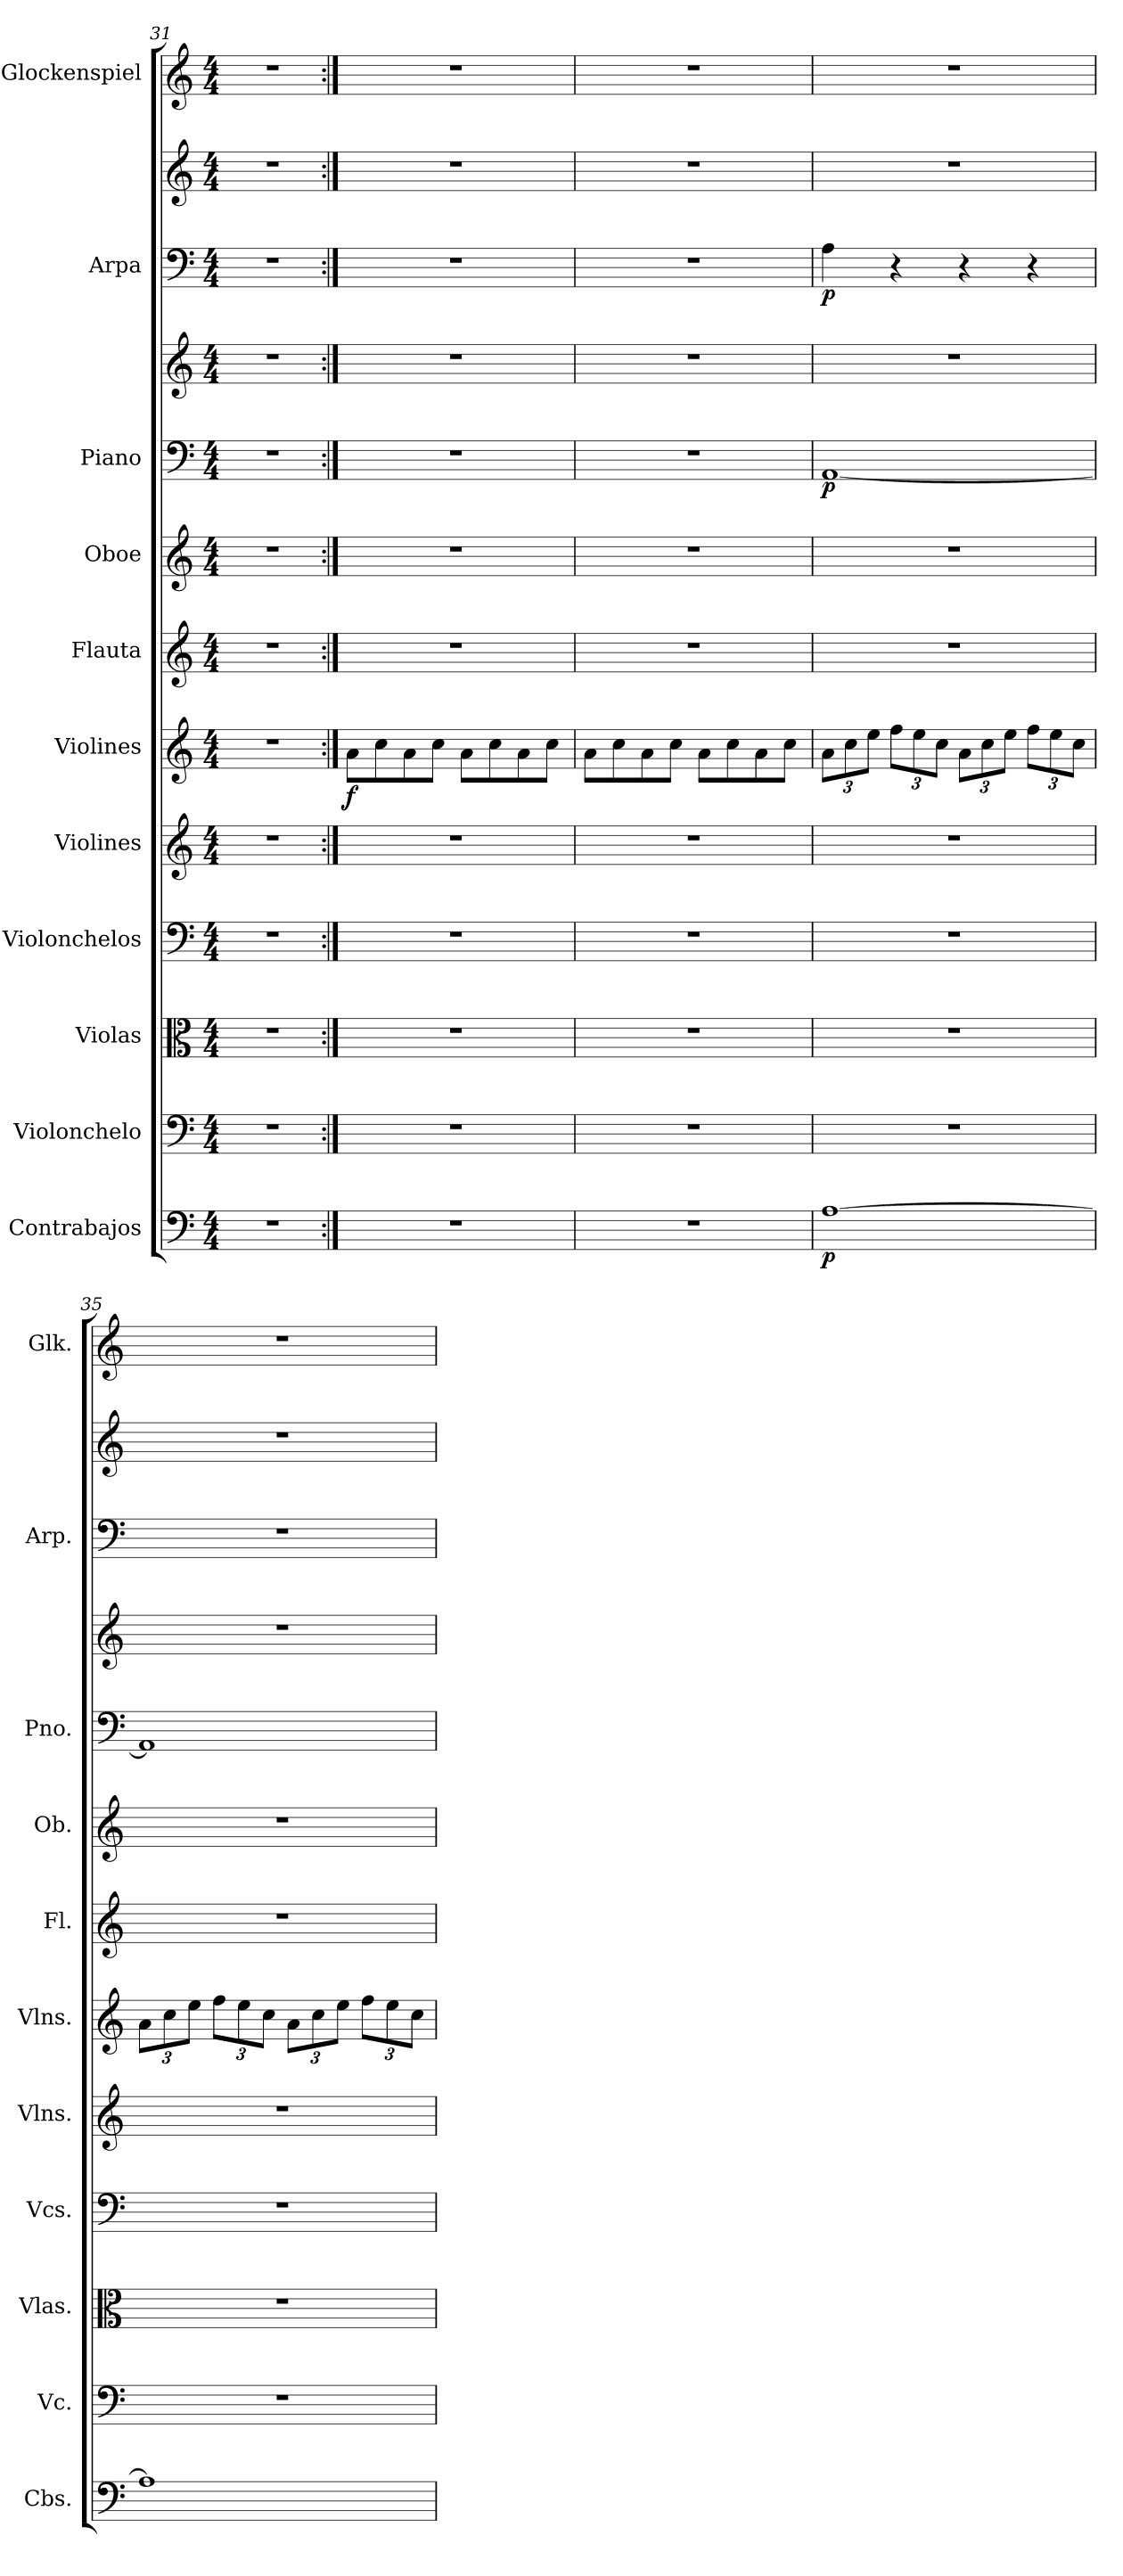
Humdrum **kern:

**kern	**dynam	**kern	**kern	**kern	**kern	**kern	**dynam	**kern	**kern	**kern	**kern	**dynam	**kern	**kern	**dynam	**kern
*part11	*part11	*part10	*part9	*part8	*part7	*part6	*part6	*part5	*part4	*part3	*part3	*part3	*part2	*part2	*part2	*part1
*staff13	*staff13	*staff12	*staff11	*staff10	*staff9	*staff8	*staff8	*staff7	*staff6	*staff5	*staff4	*staff4/5	*staff3	*staff2	*staff2/3	*staff1
*I"Contrabajos	*	*I"Violonchelo	*I"Violas	*I"Violonchelos	*I"Violines	*I"Violines	*	*I"Flauta	*I"Oboe	*I"Piano	*	*	*I"Arpa	*	*	*I"Glockenspiel
*I'Cbs.	*	*I'Vc.	*I'Vlas.	*I'Vcs.	*I'Vlns.	*I'Vlns.	*	*I'Fl.	*I'Ob.	*I'Pno.	*	*	*I'Arp.	*	*	*I'Glk.
*clefF4	*	*clefF4	*clefC3	*clefF4	*clefG2	*clefG2	*	*clefG2	*clefG2	*clefF4	*clefG2	*	*clefF4	*clefG2	*	*clefG2
*ITrd7c12	*	*	*	*	*	*	*	*	*	*	*	*	*	*	*	*ITrd-14c-24
*k[]	*	*k[]	*k[]	*k[]	*k[]	*k[]	*	*k[]	*k[]	*k[]	*k[]	*	*k[]	*k[]	*	*k[]
*M4/4	*	*M4/4	*M4/4	*M4/4	*M4/4	*M4/4	*	*M4/4	*M4/4	*M4/4	*M4/4	*	*M4/4	*M4/4	*	*M4/4
=31	=31	=31	=31	=31	=31	=31	=31	=31	=31	=31	=31	=31	=31	=31	=31	=31
1r	.	1r	1r	1r	1r	1r	.	1r	1r	1r	1r	.	1r	1r	.	1r
=32:|!	=32:|!	=32:|!	=32:|!	=32:|!	=32:|!	=32:|!	=32:|!	=32:|!	=32:|!	=32:|!	=32:|!	=32:|!	=32:|!	=32:|!	=32:|!	=32:|!
!	!	!	!	!	!	!	!LO:DY:b	!	!	!	!	!	!	!	!	!
1r	.	1r	1r	1r	1r	8a\L	f	1r	1r	1r	1r	.	1r	1r	.	1r
.	.	.	.	.	.	8cc\	.	.	.	.	.	.	.	.	.	.
.	.	.	.	.	.	8a\	.	.	.	.	.	.	.	.	.	.
.	.	.	.	.	.	8cc\J	.	.	.	.	.	.	.	.	.	.
.	.	.	.	.	.	8a\L	.	.	.	.	.	.	.	.	.	.
.	.	.	.	.	.	8cc\	.	.	.	.	.	.	.	.	.	.
.	.	.	.	.	.	8a\	.	.	.	.	.	.	.	.	.	.
.	.	.	.	.	.	8cc\J	.	.	.	.	.	.	.	.	.	.
!!LO:PB:g=z
=33	=33	=33	=33	=33	=33	=33	=33	=33	=33	=33	=33	=33	=33	=33	=33	=33
1r	.	1r	1r	1r	1r	8a\L	.	1r	1r	1r	1r	.	1r	1r	.	1r
.	.	.	.	.	.	8cc\	.	.	.	.	.	.	.	.	.	.
.	.	.	.	.	.	8a\	.	.	.	.	.	.	.	.	.	.
.	.	.	.	.	.	8cc\J	.	.	.	.	.	.	.	.	.	.
.	.	.	.	.	.	8a\L	.	.	.	.	.	.	.	.	.	.
.	.	.	.	.	.	8cc\	.	.	.	.	.	.	.	.	.	.
.	.	.	.	.	.	8a\	.	.	.	.	.	.	.	.	.	.
.	.	.	.	.	.	8cc\J	.	.	.	.	.	.	.	.	.	.
=34	=34	=34	=34	=34	=34	=34	=34	=34	=34	=34	=34	=34	=34	=34	=34	=34
*	*	*	*	*	*	*Xbrackettup	*	*	*	*	*	*	*	*	*	*
!	!LO:DY:b	!	!	!	!	!	!	!	!	!	!	!LO:DY:b=2	!	!	!LO:DY:b=2	!
[1AA	p	1r	1r	1r	1r	12a\L	.	1r	1r	[1AA	1r	p	4A\	1r	p	1r
.	.	.	.	.	.	12cc\	.	.	.	.	.	.	.	.	.	.
.	.	.	.	.	.	12ee\J	.	.	.	.	.	.	.	.	.	.
.	.	.	.	.	.	12ff\L	.	.	.	.	.	.	4r	.	.	.
.	.	.	.	.	.	12ee\	.	.	.	.	.	.	.	.	.	.
.	.	.	.	.	.	12cc\J	.	.	.	.	.	.	.	.	.	.
.	.	.	.	.	.	12a\L	.	.	.	.	.	.	4r	.	.	.
.	.	.	.	.	.	12cc\	.	.	.	.	.	.	.	.	.	.
.	.	.	.	.	.	12ee\J	.	.	.	.	.	.	.	.	.	.
.	.	.	.	.	.	12ff\L	.	.	.	.	.	.	4r	.	.	.
.	.	.	.	.	.	12ee\	.	.	.	.	.	.	.	.	.	.
.	.	.	.	.	.	12cc\J	.	.	.	.	.	.	.	.	.	.
=35	=35	=35	=35	=35	=35	=35	=35	=35	=35	=35	=35	=35	=35	=35	=35	=35
1AA]	.	1r	1r	1r	1r	12a\L	.	1r	1r	1AA]	1r	.	1r	1r	.	1r
.	.	.	.	.	.	12cc\	.	.	.	.	.	.	.	.	.	.
.	.	.	.	.	.	12ee\J	.	.	.	.	.	.	.	.	.	.
.	.	.	.	.	.	12ff\L	.	.	.	.	.	.	.	.	.	.
.	.	.	.	.	.	12ee\	.	.	.	.	.	.	.	.	.	.
.	.	.	.	.	.	12cc\J	.	.	.	.	.	.	.	.	.	.
.	.	.	.	.	.	12a\L	.	.	.	.	.	.	.	.	.	.
.	.	.	.	.	.	12cc\	.	.	.	.	.	.	.	.	.	.
.	.	.	.	.	.	12ee\J	.	.	.	.	.	.	.	.	.	.
.	.	.	.	.	.	12ff\L	.	.	.	.	.	.	.	.	.	.
.	.	.	.	.	.	12ee\	.	.	.	.	.	.	.	.	.	.
.	.	.	.	.	.	12cc\J	.	.	.	.	.	.	.	.	.	.
=	=	=	=	=	=	=	=	=	=	=	=	=	=	=	=	=
*-	*-	*-	*-	*-	*-	*-	*-	*-	*-	*-	*-	*-	*-	*-	*-	*-
